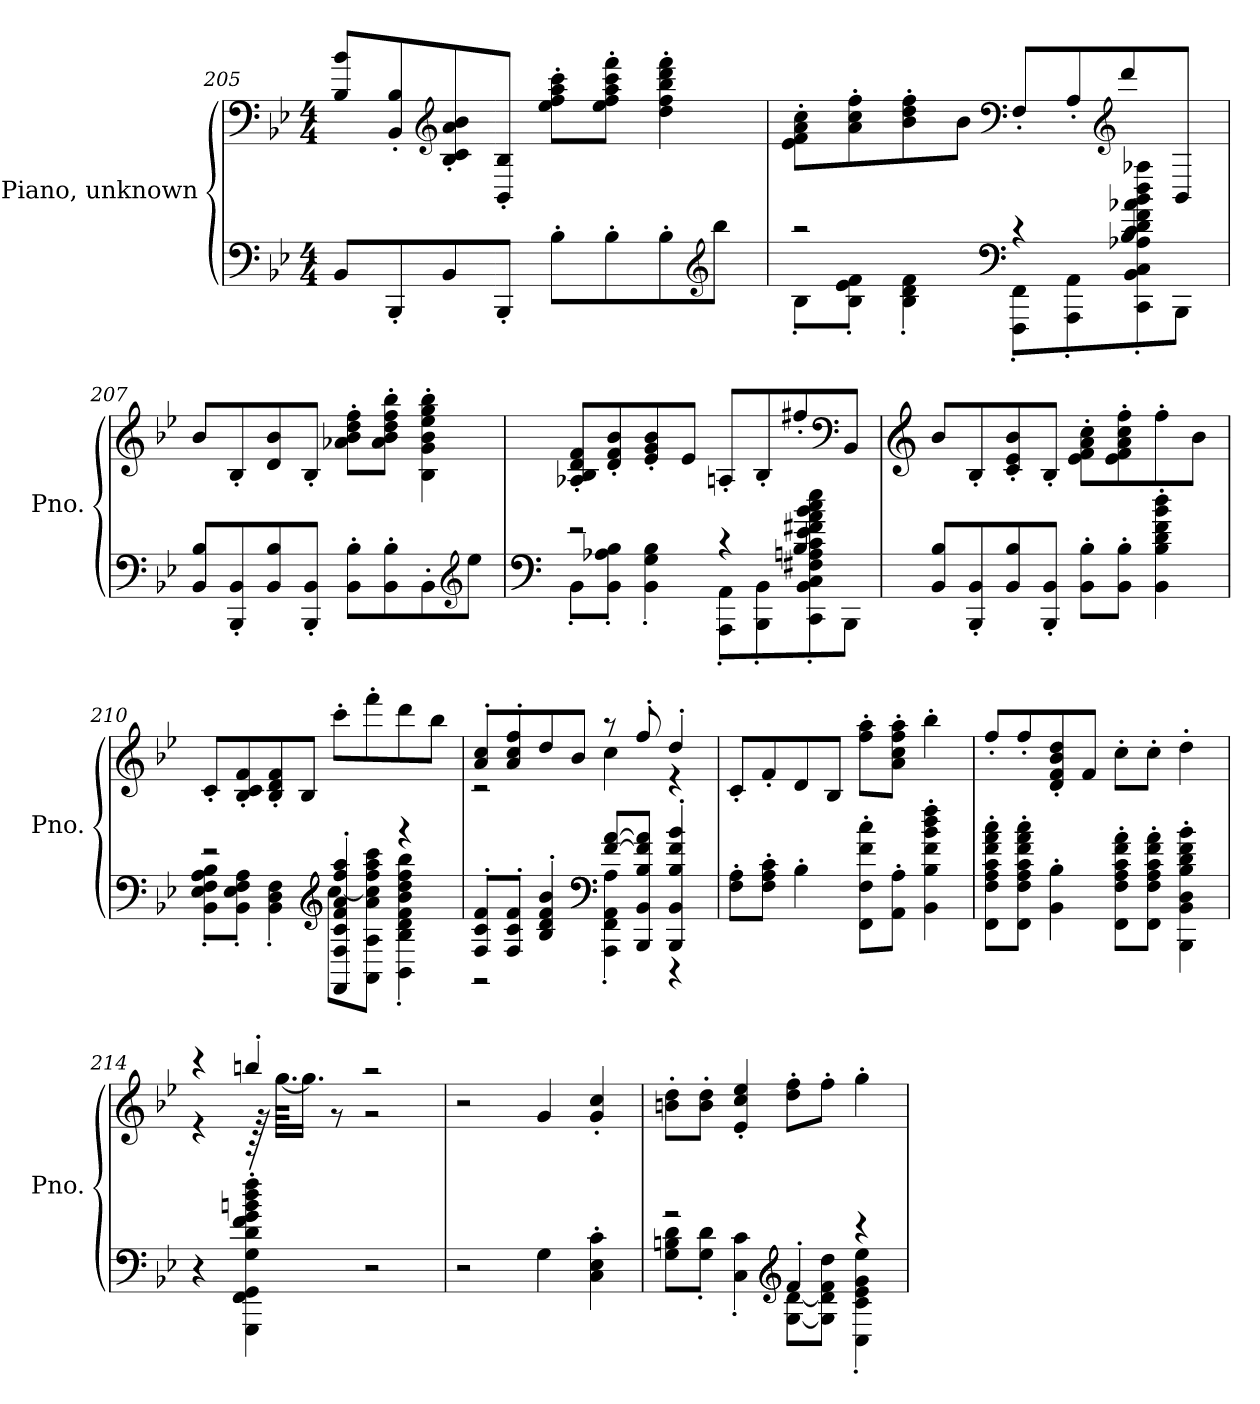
**kern	**kern
*part1	*part1
*staff2	*staff1
*I"Piano, unknown	*
*I'Pno.	*
*clefF4	*clefF4
*k[b-e-]	*k[b-e-]
*M4/4	*M4/4
=205	=205
8BB-/L	8B-/ 8b-/L
8BBB-'/	8BB-/' 8B-/'
*	*clefG2
8BB-/	8B-/' 8c/' 8a/' 8b-/'
8BBB-'/J	8BB-/' 8B-/'J
8B-'\L	8ee-\' 8ff\' 8aa\' 8ccc\'L
8B-'\	8ee-\' 8ff\' 8aa\' 8ccc\' 8fff\'J
8B-'\	4dd\' 4ff\' 4bb-\' 4ddd\' 4fff\'
*clefG2	*
8bb-\J	.
!!LO:LB:g=z
=206	=206
*^	*
2r	8B-'\L	8e-\' 8f\' 8a\' 8cc\'L
.	8B-\' 8e-\' 8f\'J	8a\' 8cc\' 8ff\'
.	4B-\' 4d\' 4f\'	8b-\' 8dd\' 8ff\'
.	.	8b-\J
*clefF4	*	*clefF4
4r	8FFF\' 8FF\'L	8F'/L
.	8AAA\' 8AA\'	8A'/
*	*	*clefG2
4B-/	8CC\' 8BB-\' 8C\' 8A-X\' 8c\' 8d\' 8f\' 8a-X\' 8b-\' 8dd\' 8aa-X\'	8ddd/
.	8BBB-\J	8BB-/J
*v	*v	*
=207	=207
8BB-/ 8B-/L	8b-/L
8BBB-/' 8BB-/'	8B-'/
8BB-/ 8B-/	8d/ 8b-/
8BBB-/' 8BB-/'J	8B-'/J
8BB-\' 8B-\'L	8a-X\' 8b-\' 8dd\' 8ff\'L
8BB-\' 8B-\'	8a-\' 8b-\' 8dd\' 8ff\' 8bb-\'J
8BB-'\	4B-\' 4g\' 4b-\' 4ee-\' 4gg\' 4bb-\'
*clefG2	*
8ee-\J	.
=208	=208
*clefF4	*
*^	*
2r	8BB-'\L	8A-X/' 8B-/' 8d/' 8f/'L
.	8BB-\' 8A-X\' 8B-\'J	8d/' 8f/' 8b-/'
.	4BB-\' 4G\' 4B-\'	8e-/' 8g/' 8b-/'
.	.	8e-/J
4r	8AAA\' 8AA\'L	8An'/L
.	8BBB-\' 8BB-\'	8B-'/
4B-/	8CC\' 8BB-\' 8C\' 8F#X\' 8An\' 8c\' 8e-\' 8f#X\' 8a\' 8b-\' 8cc\' 8ee-\'	8ff#X'/
*	*	*clefF4
.	8BBB-\J	8BB-/J
*v	*v	*
!!LO:LB:g=z
=209	=209
*	*clefG2
8BB-/ 8B-/L	8b-/L
8BBB-/' 8BB-/'	8B-'/
8BB-/ 8B-/	8c/' 8e-/' 8b-/'
8BBB-/' 8BB-/'J	8B-'/J
8BB-\' 8B-\'L	8e-\' 8f\' 8a\' 8cc\'L
8BB-\' 8B-\'J	8e-\' 8f\' 8a\' 8cc\' 8ff\'
4BB-\' 4B-\' 4d\' 4f\' 4b-\' 4dd\'	8ff'\
.	8b-\J
=210	=210
*^	*
2r	8BB-\' 8E-\' 8F\' 8A\' 8B-\'L	8c'/L
.	8BB-\' 8E-\' 8F\' 8A\'J	8B-/' 8c/' 8f/'
.	4BB-\' 4D\' 4F\'	8B-/' 8d/' 8f/'
.	.	8B-/J
*clefG2	*	*
4FF/' 4F/' 4c/' 4f/' 4a/' 4ff/' 4aa/'	[8cc\L	8ccc'\L
.	8AA\ 8A\ 8a\ 8cc\] 8ff\ 8aa\ 8ccc\J	8fff'\
4r	4BB-\' 4B-\' 4d\' 4f\' 4b-\' 4dd\' 4ff\' 4bb-\'	8ddd\
.	.	8bb-\J
=211	=211	=211
*	*	*^
8F/' 8c/' 8f/'L	2r	8a/' 8cc/'L	2r
8F/' 8c/' 8f/'J	.	8a/' 8cc/' 8ff/'	.
4B-/' 4d/' 4f/' 4b-/'	.	8dd/	.
.	.	8b-/J	.
*clefF4	*	*	*
[8f/ [8a/L	4AAA\' 4FF\' 4AA\' 4A\'	8r	4cc\
8BBB-/ 8BB-/ 8B-/ 8f/] 8a/]J	.	8ff'/	.
4BBB-/' 4BB-/' 4B-/' 4f/' 4b-/'	4r	4dd'/	4r
*v	*v	*	*
*	*v	*v
=212	=212
8F\' 8A\'L	8c'/L
8F\' 8A\' 8c\'J	8f'/
4B-'\	8d/
.	8B-/J
8FF\' 8F\' 8f\' 8cc\'L	8ff\' 8aa\'L
8AA\' 8A\'J	8a\' 8cc\' 8ff\' 8aa\'J
4BB-\' 4B-\' 4f\' 4b-\' 4dd\' 4ff\'	4bb-'\
!!LO:PB:g=z
=213	=213
8FF\' 8F\' 8A\' 8c\' 8f\' 8a\' 8cc\'L	8ff'/L
8FF\' 8F\' 8A\' 8c\' 8f\' 8a\' 8cc\'J	8ff'/
4BB-\' 4B-\'	8d/' 8f/' 8b-/' 8dd/'
.	8f/J
8FF\' 8F\' 8A\' 8c\' 8f\' 8a\'L	8cc'\L
8FF\' 8F\' 8A\' 8c\' 8f\' 8a\'J	8cc'\J
4BBB-\' 4BB-\' 4D\' 4B-\' 4d\' 4f\' 4b-\'	4dd'\
=214	=214
*	*^
4r	4r	4r
4GGG\' 4FF\' 4GG\' 4G\' 4d\' 4f\' 4g\' 4bn\' 4dd\' 4ff\'	4bbn'/	128r
.	.	[64.gg\KKLL
.	.	16.gg\JJ]
.	.	8r
2r	2r	2r
*	*v	*v
=215	=215
2r	2r
4G\	4g/
4C\' 4E-\' 4c\'	4g/' 4cc/'
=216	=216
*^	*
2r	8G\ 8Bn\ 8d\L	8bn\' 8dd\'L
.	8G\' 8d\'J	8b\' 8dd\'J
.	4C\' 4c\'	4e-/' 4cc/' 4ee-/'
*clefG2	*	*
4f'/	[8G\ [8d\L	8dd\' 8ff\'L
.	8G\] 8d\] 8f\ 8dd\J	8ff'\J
4r	4C\' 4c\' 4e-\' 4g\' 4ee-\'	4gg'\
*v	*v	*
=	=
*-	*-
